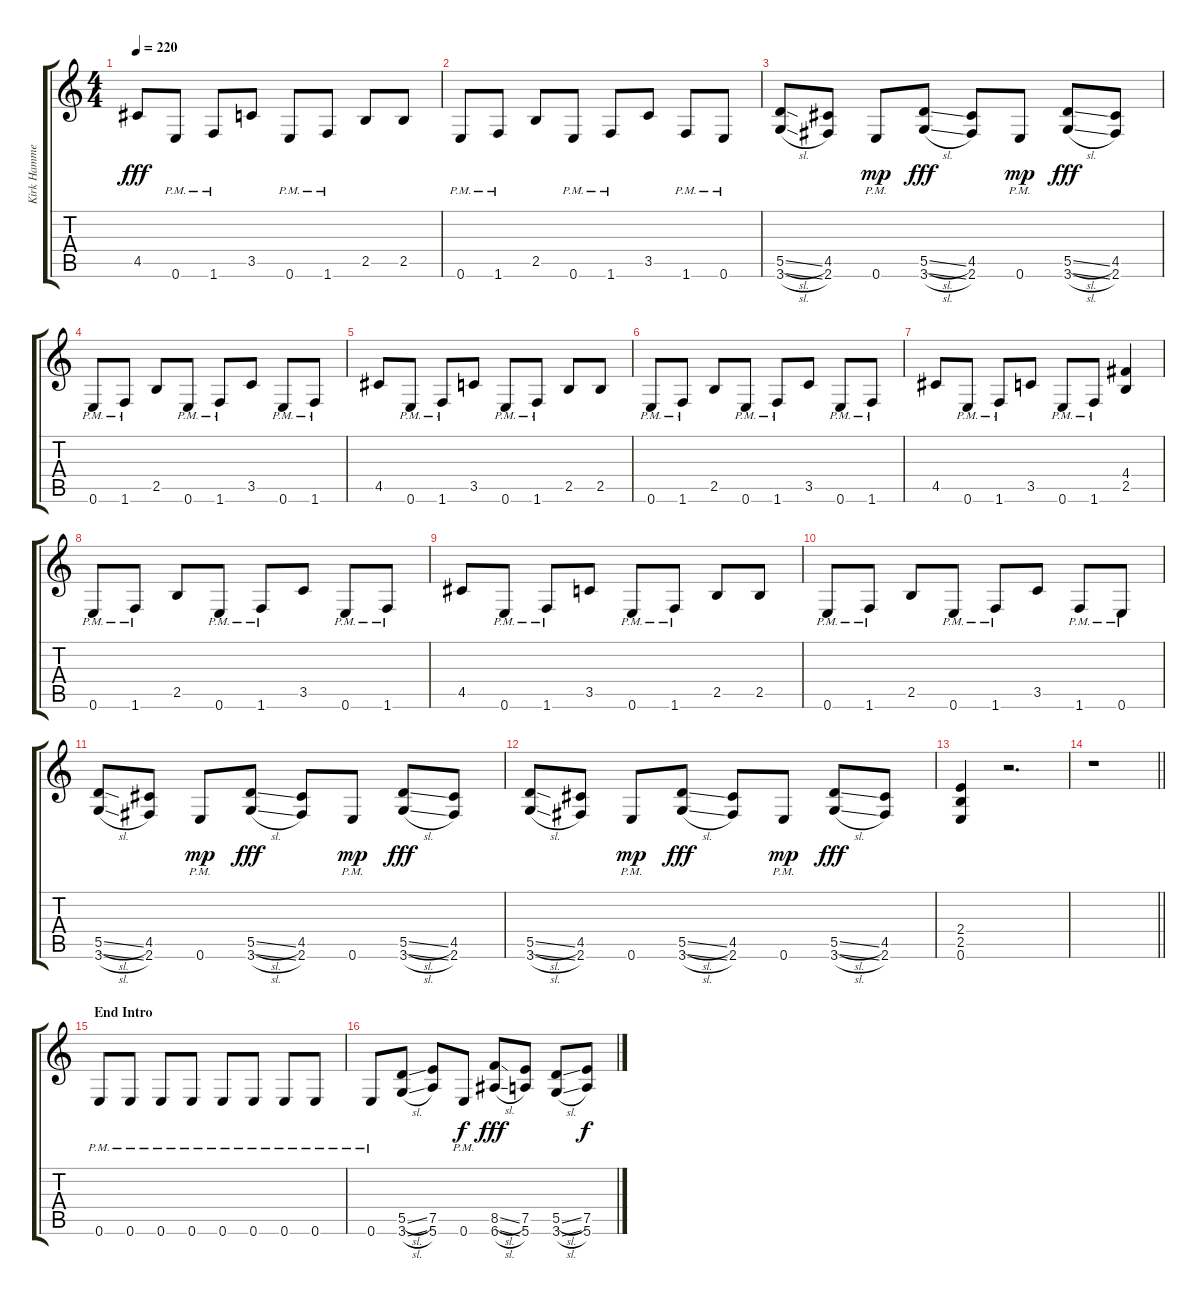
\track ("Kirk Hammet" "Kirk Hamme") {instrument distortionguitar}
\staff {score tabs}
\tuning (E4 B3 G3 D3 A2 E2) {hide}
\ts (4 4)
\tempo 220
\clef g2
\ks c
4.5.8{dy fff} 0.6{pm}.8 1.6{pm}.8 3.5.8 0.6{pm}.8 1.6{pm}.8 2.5.8 2.5.8 |
0.6{pm}.8 1.6{pm}.8 2.5.8 0.6{pm}.8 1.6{pm}.8 3.5.8 1.6{pm}.8 0.6{pm}.8 |
(5.5{sl} 3.6{sl}).8 (4.5 2.6).8 0.6{pm}.8{dy mp} (5.5{sl} 3.6{sl}).8{dy fff} (4.5 2.6).8 0.6{pm}.8{dy mp} (5.5{sl} 3.6{sl}).8{dy fff} (4.5 2.6).8 |
0.6{pm}.8 1.6{pm}.8 2.5.8 0.6{pm}.8 1.6{pm}.8 3.5.8 0.6{pm}.8 1.6{pm}.8 |
4.5.8 0.6{pm}.8 1.6{pm}.8 3.5.8 0.6{pm}.8 1.6{pm}.8 2.5.8 2.5.8 |
0.6{pm}.8 1.6{pm}.8 2.5.8 0.6{pm}.8 1.6{pm}.8 3.5.8 0.6{pm}.8 1.6{pm}.8 |
4.5.8 0.6{pm}.8 1.6{pm}.8 3.5.8 0.6{pm}.8 1.6{pm}.8 (4.4 2.5).4 |
0.6{pm}.8 1.6{pm}.8 2.5.8 0.6{pm}.8 1.6{pm}.8 3.5.8 0.6{pm}.8 1.6{pm}.8 |
4.5.8 0.6{pm}.8 1.6{pm}.8 3.5.8 0.6{pm}.8 1.6{pm}.8 2.5.8 2.5.8 |
0.6{pm}.8 1.6{pm}.8 2.5.8 0.6{pm}.8 1.6{pm}.8 3.5.8 1.6{pm}.8 0.6{pm}.8 |
(5.5{sl} 3.6{sl}).8 (4.5 2.6).8 0.6{pm}.8{dy mp} (5.5{sl} 3.6{sl}).8{dy fff} (4.5 2.6).8 0.6{pm}.8{dy mp} (5.5{sl} 3.6{sl}).8{dy fff} (4.5 2.6).8 |
(5.5{sl} 3.6{sl}).8 (4.5 2.6).8 0.6{pm}.8{dy mp} (5.5{sl} 3.6{sl}).8{dy fff} (4.5 2.6).8 0.6{pm}.8{dy mp} (5.5{sl} 3.6{sl}).8{dy fff} (4.5 2.6).8 |
(2.4 2.5 0.6).4 r.2{d} |
\barLineRight lightlight
r.1 |
\section ("" "End Intro")
0.6{pm}.8 0.6{pm}.8 0.6{pm}.8 0.6{pm}.8 0.6{pm}.8 0.6{pm}.8 0.6{pm}.8 0.6{pm}.8 |
0.6{pm}.8 (5.5{sl} 3.6{sl}).8 (7.5 5.6).8 0.6{pm}.8{dy f} (8.5{sl} 6.6{sl}).8{dy fff} (7.5 5.6).8 (5.5{sl} 3.6{sl}).8 (7.5 5.6).8{dy f}
